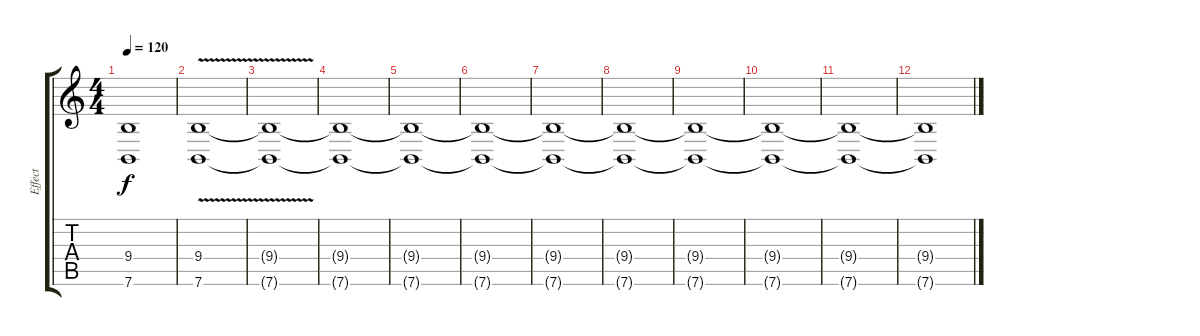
\track ("Effect" "Effect") {instrument pad2warm}
\staff {score tabs}
\tuning (E4 B3 G3 D3 A2 E2) {hide}
\ts (4 4)
\tempo 120
\clef g2
\ks c
(9.4{t} 7.6{t}).1{dy f} |
(9.4{v} 7.6).1 |
(9.4{t} 7.6{t}).1 |
(9.4{t} 7.6{t}).1 |
(9.4{t} 7.6{t}).1 |
(9.4{t} 7.6{t}).1 |
(9.4{t} 7.6{t}).1 |
(9.4{t} 7.6{t}).1 |
(9.4{t} 7.6{t}).1 |
(9.4{t} 7.6{t}).1 |
(9.4{t} 7.6{t}).1 |
(9.4{t} 7.6{t}).1
